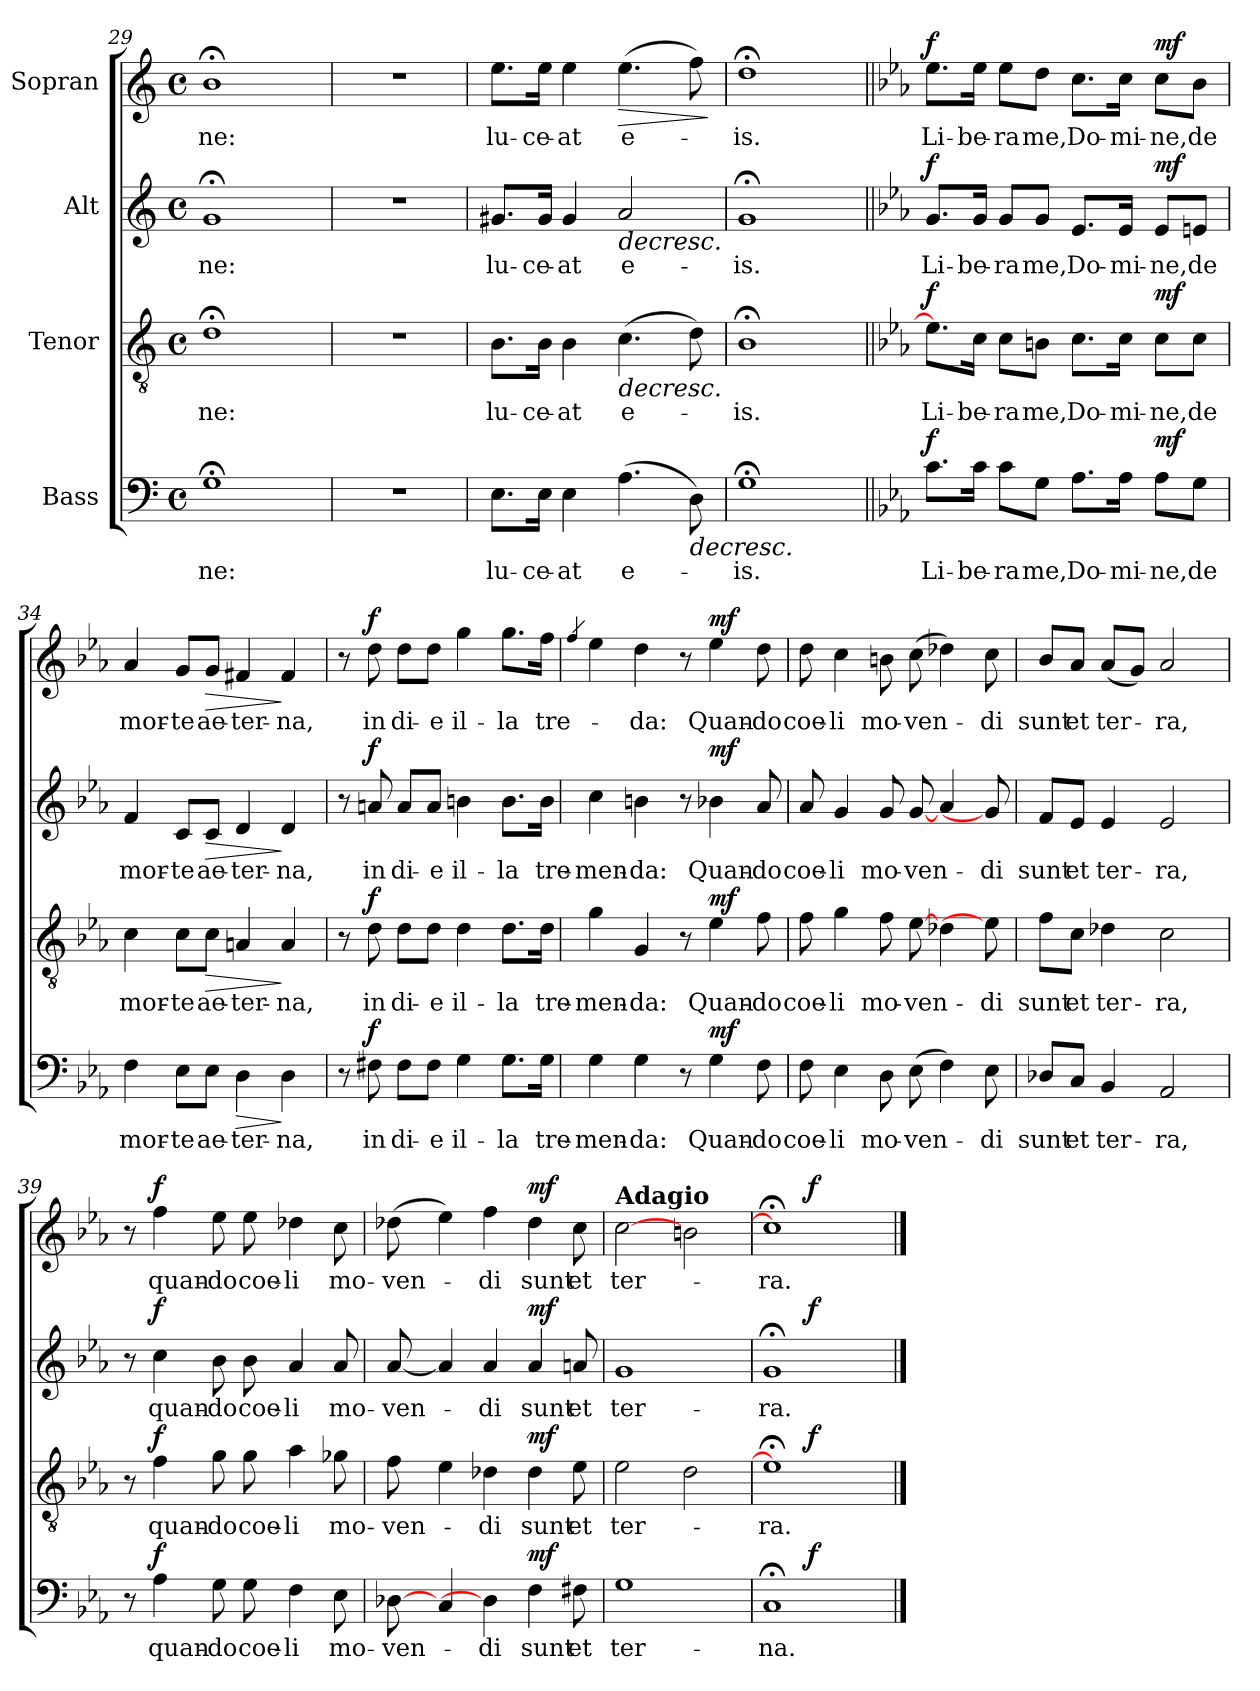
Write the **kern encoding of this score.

**kern	**text	**dynam	**kern	**text	**dynam	**kern	**text	**dynam	**kern	**text	**dynam
*part4	*part4	*part4	*part3	*part3	*part3	*part2	*part2	*part2	*part1	*part1	*part1
*staff4	*staff4	*staff4	*staff3	*staff3	*staff3	*staff2	*staff2	*staff2	*staff1	*staff1	*staff1
*I"Bass	*	*	*I"Tenor	*	*	*I"Alt	*	*	*I"Sopran	*	*
*clefF4	*	*	*clefGv2	*	*	*clefG2	*	*	*clefG2	*	*
*k[]	*	*	*k[]	*	*	*k[]	*	*	*k[]	*	*
*C:	*	*	*C:	*	*	*C:	*	*	*C:	*	*
*M4/4	*	*	*M4/4	*	*	*M4/4	*	*	*M4/4	*	*
*met(c)	*	*	*met(c)	*	*	*met(c)	*	*	*met(c)	*	*
=29	=29	=29	=29	=29	=29	=29	=29	=29	=29	=29	=29
!	!LO:LY:b	!	!	!LO:LY:b	!	!	!LO:LY:b	!	!	!LO:LY:b	!
1G;<	-ne:	.	1d;<	-ne:	.	1g;<	-ne:	.	1b;<	-ne:	.
=30	=30	=30	=30	=30	=30	=30	=30	=30	=30	=30	=30
1r	.	.	1r	.	.	1r	.	.	1r	.	.
=31	=31	=31	=31	=31	=31	=31	=31	=31	=31	=31	=31
!	!LO:LY:b	!	!	!LO:LY:b	!	!	!LO:LY:b	!	!	!LO:LY:b	!
8.E\L	lu-	.	8.B\L	lu-	.	8.g#X/L	lu-	.	8.ee\L	lu-	.
!	!LO:LY:b	!	!	!LO:LY:b	!	!	!LO:LY:b	!	!	!LO:LY:b	!
16E\Jk	-ce-	.	16B\Jk	-ce-	.	16g#/Jk	-ce-	.	16ee\Jk	-ce-	.
!	!LO:LY:b	!	!	!LO:LY:b	!	!	!LO:LY:b	!	!	!LO:LY:b	!
4E\	-at	.	4B\	-at	.	4g#/	-at	.	4ee\	-at	.
!	!LO:LY:b	!	!	!LO:LY:b	!LO:HP:b	!	!LO:LY:b	!LO:HP:b	!	!LO:LY:b	!LO:HP:b
(>4.A\	e-	.	(>4.c\	e-	>	2a/	e-	>	(>4.ee\	e-	>
!	!	!LO:HP:b	!	!	!	!	!	!	!	!	!
8D\)	.	>	8d\)	.	.	.	.	.	8ff\)	.	.
.	.	.	.	.	.	.	.	.	.	.	]
=32	=32	=32	=32	=32	=32	=32	=32	=32	=32	=32	=32
!	!LO:LY:b	!	!	!LO:LY:b	!	!	!LO:LY:b	!	!	!LO:LY:b	!
1G;<	-is.	.	1B;<	-is.	.	1g;<	-is.	.	1dd;<	-is.	.
!!LO:LB:g=z
=33||	=33||	=33||	=33||	=33||	=33||	=33||	=33||	=33||	=33||	=33||	=33||
*k[b-e-a-]	*	*	*k[b-e-a-]	*	*	*k[b-e-a-]	*	*	*k[b-e-a-]	*	*
*c:	*	*	*c:	*	*	*c:	*	*	*c:	*	*
!	!LO:LY:b	!LO:DY:a	!	!LO:LY:b	!LO:DY:a	!	!LO:LY:b	!LO:DY:a	!	!LO:LY:b	!LO:DY:a
8.c\L	Li-	f	8.e-\L]	Li-	f	8.g/L	Li-	f	8.ee-\L	Li-	f
!	!LO:LY:b	!	!	!LO:LY:b	!	!	!LO:LY:b	!	!	!LO:LY:b	!
16c\Jk	-be-	.	16c\Jk	-be-	.	16g/Jk	-be-	.	16ee-\Jk	-be-	.
!	!LO:LY:b	!	!	!LO:LY:b	!	!	!LO:LY:b	!	!	!LO:LY:b	!
8c\L	-ra	.	8c\L	-ra	.	8g/L	-ra	.	8ee-\L	-ra	.
!	!LO:LY:b	!	!	!LO:LY:b	!	!	!LO:LY:b	!	!	!LO:LY:b	!
8G\J	me,	.	8Bn\J	me,	.	8g/J	me,	.	8dd\J	me,	.
!	!LO:LY:b	!	!	!LO:LY:b	!	!	!LO:LY:b	!	!	!LO:LY:b	!
8.A-\L	Do-	.	8.c\L	Do-	.	8.e-/L	Do-	.	8.cc\L	Do-	.
!	!LO:LY:b	!	!	!LO:LY:b	!	!	!LO:LY:b	!	!	!LO:LY:b	!
16A-\Jk	-mi-	.	16c\Jk	-mi-	.	16e-/Jk	-mi-	.	16cc\Jk	-mi-	.
!	!LO:LY:b	!LO:DY:a	!	!LO:LY:b	!LO:DY:a	!	!LO:LY:b	!LO:DY:a	!	!LO:LY:b	!LO:DY:a
8A-\L	-ne,	mf	8c\L	-ne,	mf	8e-/L	-ne,	mf	8cc\L	-ne,	mf
!	!LO:LY:b	!	!	!LO:LY:b	!	!	!LO:LY:b	!	!	!LO:LY:b	!
8G\J	de	.	8c\J	de	.	8en/J	de	.	8b-\J	de	.
=34	=34	=34	=34	=34	=34	=34	=34	=34	=34	=34	=34
!	!LO:LY:b	!	!	!LO:LY:b	!	!	!LO:LY:b	!	!	!LO:LY:b	!
4F\	mor-	.	4c\	mor-	.	4f/	mor-	.	4a-/	mor-	.
!	!LO:LY:b	!	!	!LO:LY:b	!	!	!LO:LY:b	!	!	!LO:LY:b	!
8E-\L	-te	.	8c\L	-te	.	8c/L	-te	.	8g/L	-te	.
!	!LO:LY:b	!	!	!LO:LY:b	!LO:HP:b	!	!LO:LY:b	!LO:HP:b	!	!LO:LY:b	!LO:HP:b
8E-\J	ae-	.	8c\J	ae-	>	8c/J	ae-	>	8g/J	ae-	>
!	!LO:LY:b	!LO:HP:b	!	!LO:LY:b	!	!	!LO:LY:b	!	!	!LO:LY:b	!
4D\	-ter-	>	4An/	-ter-	.	4d/	-ter-	.	4f#X/	-ter-	.
!	!LO:LY:b	!	!	!LO:LY:b	!	!	!LO:LY:b	!	!	!LO:LY:b	!
4D\	-na,	]	4A/	-na,	]	4d/	-na,	]	4f#/	-na,	]
=35	=35	=35	=35	=35	=35	=35	=35	=35	=35	=35	=35
8r	.	.	8r	.	.	8r	.	.	8r	.	.
!	!LO:LY:b	!LO:DY:a	!	!LO:LY:b	!LO:DY:a	!	!LO:LY:b	!LO:DY:a	!	!LO:LY:b	!LO:DY:a
8F#X\	in	f	8d\	in	f	8an/	in	f	8dd\	in	f
!	!LO:LY:b	!	!	!LO:LY:b	!	!	!LO:LY:b	!	!	!LO:LY:b	!
8F#\L	di-	.	8d\L	di-	.	8a/L	di-	.	8dd\L	di-	.
!	!LO:LY:b	!	!	!LO:LY:b	!	!	!LO:LY:b	!	!	!LO:LY:b	!
8F#\J	-e	.	8d\J	-e	.	8a/J	-e	.	8dd\J	-e	.
!	!LO:LY:b	!	!	!LO:LY:b	!	!	!LO:LY:b	!	!	!LO:LY:b	!
4G\	il-	.	4d\	il-	.	4bn\	il-	.	4gg\	il-	.
!	!LO:LY:b	!	!	!LO:LY:b	!	!	!LO:LY:b	!	!	!LO:LY:b	!
8.G\L	-la	.	8.d\L	-la	.	8.b\L	-la	.	8.gg\L	-la	.
!	!LO:LY:b	!	!	!LO:LY:b	!	!	!LO:LY:b	!	!	!LO:LY:b	!
16G\Jk	tre-	.	16d\Jk	tre-	.	16b\Jk	tre-	.	16ff\Jk	tre-	.
=36	=36	=36	=36	=36	=36	=36	=36	=36	=36	=36	=36
.	.	.	.	.	.	.	.	.	4qff/	.	.
!	!LO:LY:b	!	!	!LO:LY:b	!	!	!LO:LY:b	!	!	!	!
4G\	-men-	.	4g\	-men-	.	4cc\	-men-	.	4ee-\	.	.
!	!LO:LY:b	!	!	!LO:LY:b	!	!	!LO:LY:b	!	!	!LO:LY:b	!
4G\	-da:	.	4G/	-da:	.	4bn\	-da:	.	4dd\	-da:	.
8r	.	.	8r	.	.	8r	.	.	8r	.	.
!	!LO:LY:b	!LO:DY:a	!	!LO:LY:b	!LO:DY:a	!	!LO:LY:b	!LO:DY:a	!	!LO:LY:b	!LO:DY:a
4G\	Quan-	mf	4e-\	Quan-	mf	4b-X\	Quan-	mf	4ee-\	Quan-	mf
!	!LO:LY:b	!	!	!LO:LY:b	!	!	!LO:LY:b	!	!	!LO:LY:b	!
8F\	-do	.	8f\	-do	.	8a-/	-do	.	8dd\	-do	.
!!LO:PB:g=z
=37	=37	=37	=37	=37	=37	=37	=37	=37	=37	=37	=37
!	!LO:LY:b	!	!	!LO:LY:b	!	!	!LO:LY:b	!	!	!LO:LY:b	!
8F\	coe-	.	8f\	coe-	.	8a-/	coe-	.	8dd\	coe-	.
!	!LO:LY:b	!	!	!LO:LY:b	!	!	!LO:LY:b	!	!	!LO:LY:b	!
4E-\	-li	.	4g\	-li	.	4g/	-li	.	4cc\	-li	.
!	!LO:LY:b	!	!	!LO:LY:b	!	!	!LO:LY:b	!	!	!LO:LY:b	!
8D\	mo-	.	8f\	mo-	.	8g/	mo-	.	8bn\	mo-	.
!	!LO:LY:b	!	!	!LO:LY:b	!	!	!LO:LY:b	!	!	!LO:LY:b	!
(>8E-\	-ven-	.	[8e-\	-ven-	.	[8g/	-ven-	.	(>8cc\	-ven-	.
4F\)	.	.	4d-X\	.	.	4a-/	.	.	4dd-X\)	.	.
!	!LO:LY:b	!	!	!LO:LY:b	!	!	!LO:LY:b	!	!	!LO:LY:b	!
8E-\	-di	.	8e-\]	-di	.	8g/]	-di	.	8cc\	-di	.
=38	=38	=38	=38	=38	=38	=38	=38	=38	=38	=38	=38
!	!LO:LY:b	!	!	!LO:LY:b	!	!	!LO:LY:b	!	!	!LO:LY:b	!
8D-X/L	sunt	.	8f\L	sunt	.	8f/L	sunt	.	8b-/L	sunt	.
!	!LO:LY:b	!	!	!LO:LY:b	!	!	!LO:LY:b	!	!	!LO:LY:b	!
8C/J	et	.	8c\J	et	.	8e-/J	et	.	8a-/J	et	.
!	!LO:LY:b	!	!	!LO:LY:b	!	!	!LO:LY:b	!	!	!LO:LY:b	!
4BB-/	ter-	.	4d-X\	ter-	.	4e-/	ter-	.	(<8a-/L	ter-	.
.	.	.	.	.	.	.	.	.	8g/J)	.	.
!	!LO:LY:b	!	!	!LO:LY:b	!	!	!LO:LY:b	!	!	!LO:LY:b	!
2AA-/	-ra,	.	2c\	-ra,	.	2e-/	-ra,	.	2a-/	-ra,	.
=39	=39	=39	=39	=39	=39	=39	=39	=39	=39	=39	=39
8r	.	.	8r	.	.	8r	.	.	8r	.	.
!	!LO:LY:b	!LO:DY:a	!	!LO:LY:b	!LO:DY:a	!	!LO:LY:b	!LO:DY:a	!	!LO:LY:b	!LO:DY:a
4A-\	quan-	f	4f\	quan-	f	4cc\	quan-	f	4ff\	quan-	f
!	!LO:LY:b	!	!	!LO:LY:b	!	!	!LO:LY:b	!	!	!LO:LY:b	!
8G\	-do	.	8g\	-do	.	8b-\	-do	.	8ee-\	-do	.
!	!LO:LY:b	!	!	!LO:LY:b	!	!	!LO:LY:b	!	!	!LO:LY:b	!
8G\	coe-	.	8g\	coe-	.	8b-\	coe-	.	8ee-\	coe-	.
!	!LO:LY:b	!	!	!LO:LY:b	!	!	!LO:LY:b	!	!	!LO:LY:b	!
4F\	-li	.	4a-\	-li	.	4a-/	-li	.	4dd-X\	-li	.
!	!LO:LY:b	!	!	!LO:LY:b	!	!	!LO:LY:b	!	!	!LO:LY:b	!
8E-\	mo-	.	8g-X\	mo-	.	8a-/	mo-	.	8cc\	mo-	.
=40	=40	=40	=40	=40	=40	=40	=40	=40	=40	=40	=40
!	!LO:LY:b	!	!	!LO:LY:b	!	!	!LO:LY:b	!	!	!LO:LY:b	!
[8D-X\	-ven-	.	8f\	-ven-	.	[8a-/	-ven-	.	(>8dd-X\	-ven-	.
4C/	.	.	4e-\	.	.	4a-/]	.	.	4ee-\)	.	.
!	!LO:LY:b	!	!	!LO:LY:b	!	!	!LO:LY:b	!	!	!LO:LY:b	!
4D-\]	-di	.	4d-X\	-di	.	4a-/	-di	.	4ff\	-di	.
!	!LO:LY:b	!LO:DY:a	!	!LO:LY:b	!LO:DY:a	!	!LO:LY:b	!LO:DY:a	!	!LO:LY:b	!LO:DY:a
4F\	sunt	mf	4d-\	sunt	mf	4a-/	sunt	mf	4dd-\	sunt	mf
!	!LO:LY:b	!	!	!LO:LY:b	!	!	!LO:LY:b	!	!	!LO:LY:b	!
8F#X\	et	.	8e-\	et	.	8an/	et	.	8cc\	et	.
=41	=41	=41	=41	=41	=41	=41	=41	=41	=41	=41	=41
!	!	!	!	!	!	!	!	!	!LO:TX:a:B:t=Adagio	!	!
!	!LO:LY:b	!	!	!LO:LY:b	!	!	!LO:LY:b	!	!	!LO:LY:b	!
1G	ter-	.	2e-\	ter-	.	1g	ter-	.	[2cc\	ter-	.
.	.	.	2d\	.	.	.	.	.	2bn\	.	.
.	.	]	.	.	]	.	.	]	.	.	.
=42	=42	=42	=42	=42	=42	=42	=42	=42	=42	=42	=42
!	!LO:LY:b	!	!	!LO:LY:b	!	!	!LO:LY:b	!	!	!LO:LY:b	!
*^	*	*	*^	*	*	*^	*	*	*^	*	*
1C;<	4ryy	-na.	.	1e;<]	4ryy	-ra.	.	1g;<	4ryy	-ra.	.	1cc;<]	4ryy	-ra.	.
!	!	!	!LO:DY:a	!	!	!	!LO:DY:a	!	!	!	!LO:DY:a	!	!	!	!LO:DY:a
.	2.ryy	.	f	.	2.ryy	.	f	.	2.ryy	.	f	.	2.ryy	.	f
*v	*v	*	*	*	*	*	*	*v	*v	*	*	*v	*v	*	*
*	*	*	*v	*v	*	*	*	*	*	*	*	*
==	==	==	==	==	==	==	==	==	==	==	==
*-	*-	*-	*-	*-	*-	*-	*-	*-	*-	*-	*-
